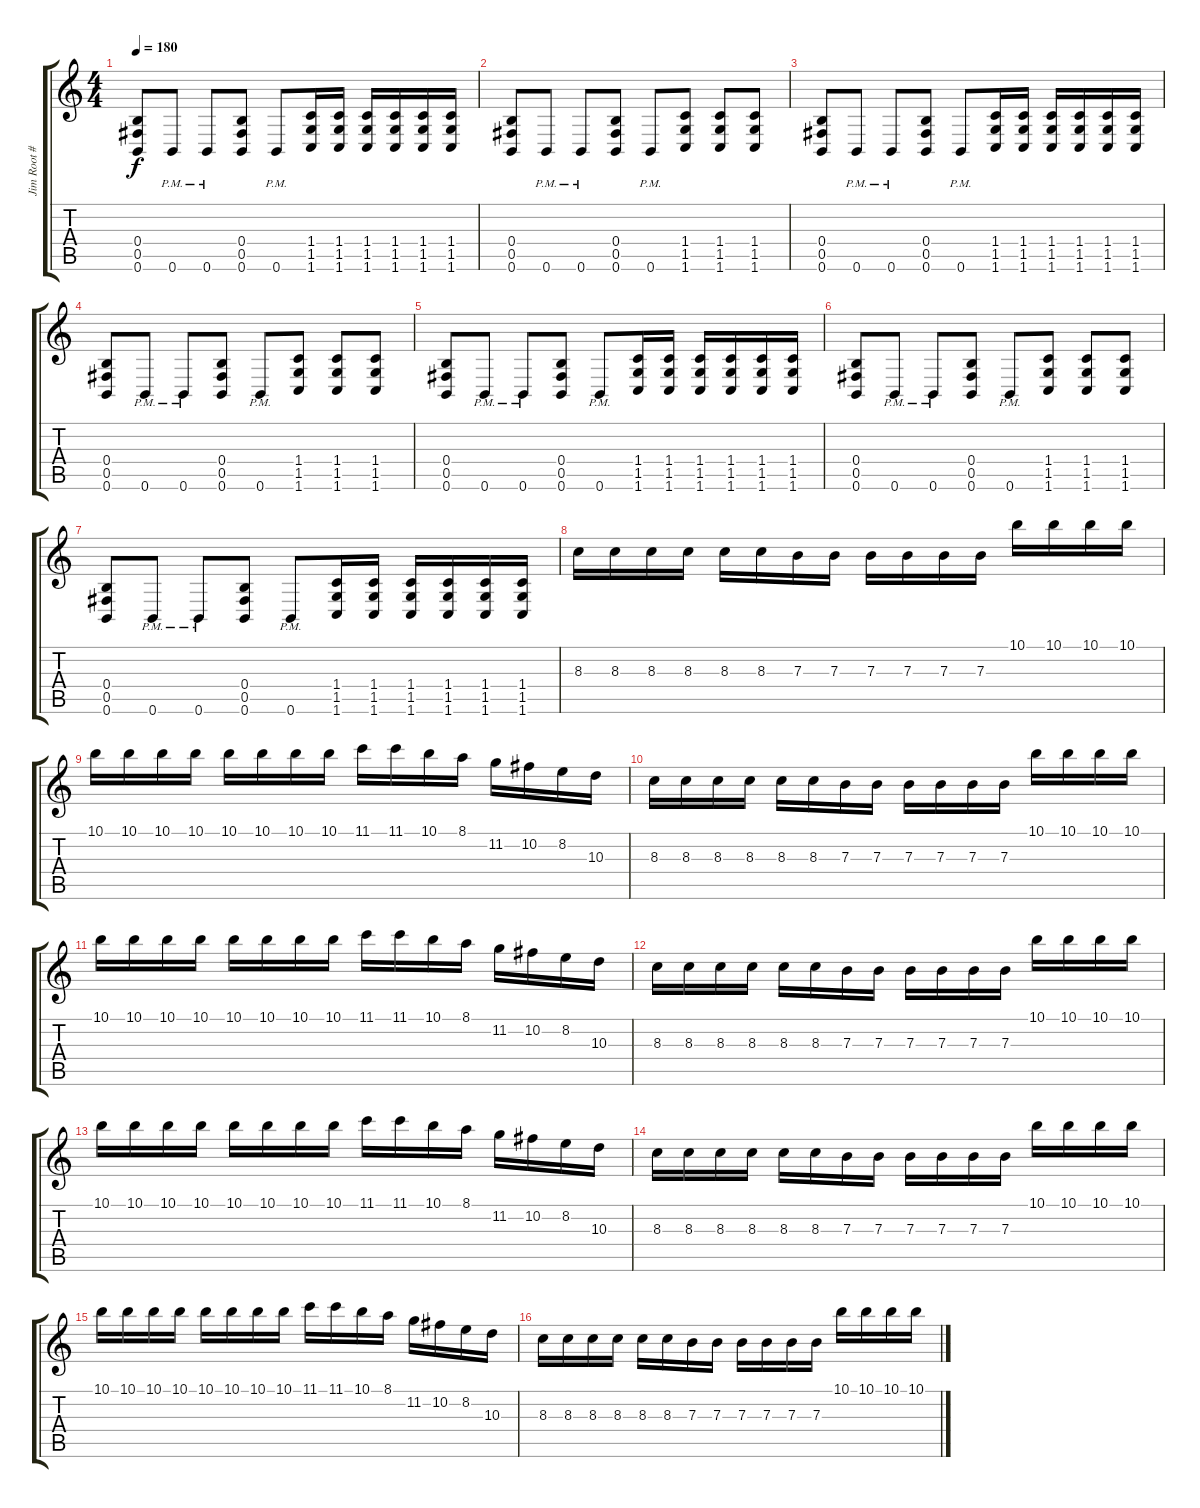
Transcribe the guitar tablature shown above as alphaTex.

\track ("Jim Root #4" "Jim Root #") {instrument distortionguitar}
\staff {score tabs}
\tuning (Db4 Ab3 E3 B2 Gb2 B1) {hide}
\ts (4 4)
\tempo 180
\clef g2
\ks c
(0.4 0.5 0.6).8{dy f} 0.6{pm}.8 0.6{pm}.8 (0.4 0.5 0.6).8 0.6{pm}.8 (1.4 1.5 1.6).16 (1.4 1.5 1.6).16 (1.4 1.5 1.6).16 (1.4 1.5 1.6).16 (1.4 1.5 1.6).16 (1.4 1.5 1.6).16 |
(0.4 0.5 0.6).8 0.6{pm}.8 0.6{pm}.8 (0.4 0.5 0.6).8 0.6{pm}.8 (1.4 1.5 1.6).8 (1.4 1.5 1.6).8 (1.4 1.5 1.6).8 |
(0.4 0.5 0.6).8 0.6{pm}.8 0.6{pm}.8 (0.4 0.5 0.6).8 0.6{pm}.8 (1.4 1.5 1.6).16 (1.4 1.5 1.6).16 (1.4 1.5 1.6).16 (1.4 1.5 1.6).16 (1.4 1.5 1.6).16 (1.4 1.5 1.6).16 |
(0.4 0.5 0.6).8 0.6{pm}.8 0.6{pm}.8 (0.4 0.5 0.6).8 0.6{pm}.8 (1.4 1.5 1.6).8 (1.4 1.5 1.6).8 (1.4 1.5 1.6).8 |
(0.4 0.5 0.6).8 0.6{pm}.8 0.6{pm}.8 (0.4 0.5 0.6).8 0.6{pm}.8 (1.4 1.5 1.6).16 (1.4 1.5 1.6).16 (1.4 1.5 1.6).16 (1.4 1.5 1.6).16 (1.4 1.5 1.6).16 (1.4 1.5 1.6).16 |
(0.4 0.5 0.6).8 0.6{pm}.8 0.6{pm}.8 (0.4 0.5 0.6).8 0.6{pm}.8 (1.4 1.5 1.6).8 (1.4 1.5 1.6).8 (1.4 1.5 1.6).8 |
(0.4 0.5 0.6).8 0.6{pm}.8 0.6{pm}.8 (0.4 0.5 0.6).8 0.6{pm}.8 (1.4 1.5 1.6).16 (1.4 1.5 1.6).16 (1.4 1.5 1.6).16 (1.4 1.5 1.6).16 (1.4 1.5 1.6).16 (1.4 1.5 1.6).16 |
8.3.16 8.3.16 8.3.16 8.3.16 8.3.16 8.3.16 7.3.16 7.3.16 7.3.16 7.3.16 7.3.16 7.3.16 10.1.16 10.1.16 10.1.16 10.1.16 |
10.1.16 10.1.16 10.1.16 10.1.16 10.1.16 10.1.16 10.1.16 10.1.16 11.1.16 11.1.16 10.1.16 8.1.16 11.2.16 10.2.16 8.2.16 10.3.16 |
8.3.16 8.3.16 8.3.16 8.3.16 8.3.16 8.3.16 7.3.16 7.3.16 7.3.16 7.3.16 7.3.16 7.3.16 10.1.16 10.1.16 10.1.16 10.1.16 |
10.1.16 10.1.16 10.1.16 10.1.16 10.1.16 10.1.16 10.1.16 10.1.16 11.1.16 11.1.16 10.1.16 8.1.16 11.2.16 10.2.16 8.2.16 10.3.16 |
8.3.16 8.3.16 8.3.16 8.3.16 8.3.16 8.3.16 7.3.16 7.3.16 7.3.16 7.3.16 7.3.16 7.3.16 10.1.16 10.1.16 10.1.16 10.1.16 |
10.1.16 10.1.16 10.1.16 10.1.16 10.1.16 10.1.16 10.1.16 10.1.16 11.1.16 11.1.16 10.1.16 8.1.16 11.2.16 10.2.16 8.2.16 10.3.16 |
8.3.16 8.3.16 8.3.16 8.3.16 8.3.16 8.3.16 7.3.16 7.3.16 7.3.16 7.3.16 7.3.16 7.3.16 10.1.16 10.1.16 10.1.16 10.1.16 |
10.1.16 10.1.16 10.1.16 10.1.16 10.1.16 10.1.16 10.1.16 10.1.16 11.1.16 11.1.16 10.1.16 8.1.16 11.2.16 10.2.16 8.2.16 10.3.16 |
8.3.16 8.3.16 8.3.16 8.3.16 8.3.16 8.3.16 7.3.16 7.3.16 7.3.16 7.3.16 7.3.16 7.3.16 10.1.16 10.1.16 10.1.16 10.1.16
